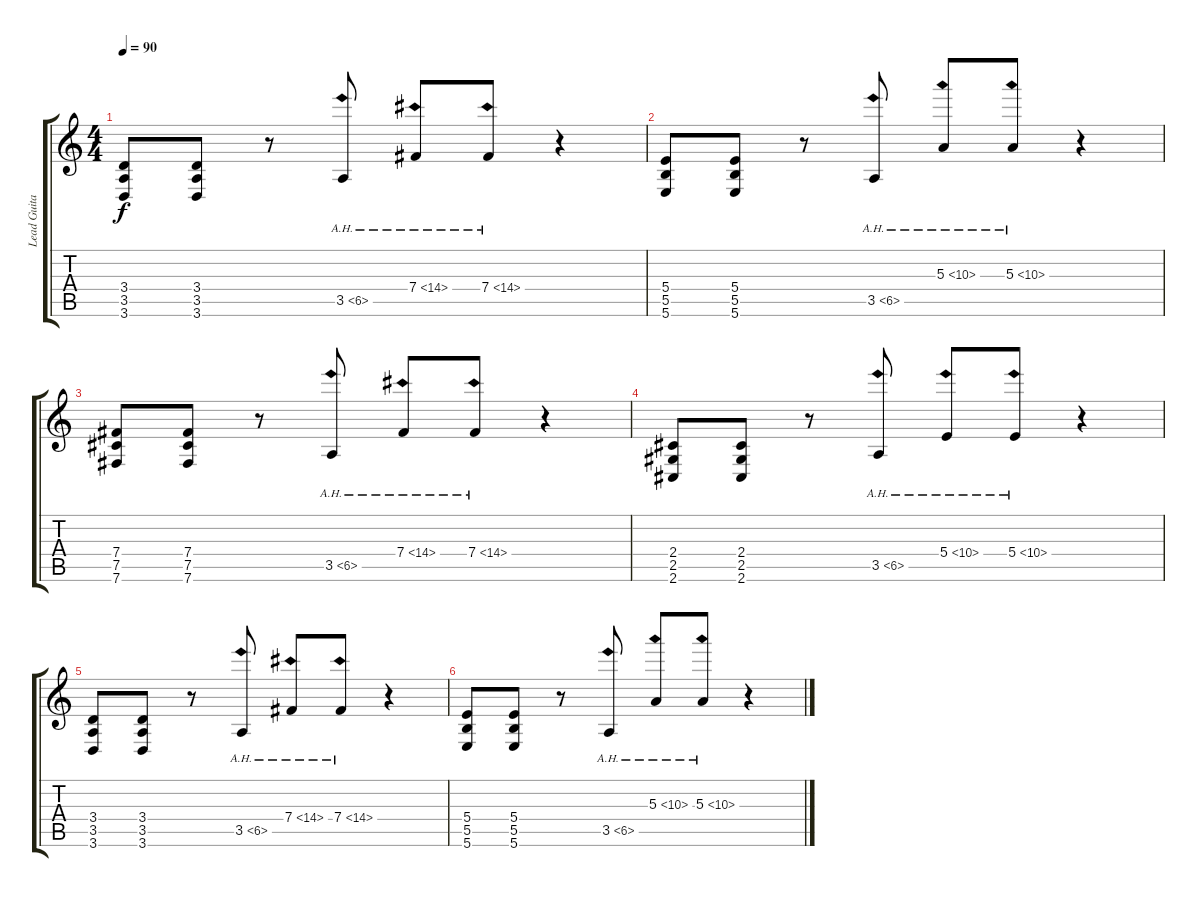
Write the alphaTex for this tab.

\track ("Lead Guitar (disto)" "Lead Guita") {instrument distortionguitar}
\staff {score tabs}
\tuning (Db4 Ab3 E3 B2 Gb2 B1) {hide}
\ts (4 4)
\tempo 90
\clef g2
\ks c
(3.4 3.5 3.6).8{dy f} (3.4 3.5 3.6).8 r.8 3.5{ah 3}.8 7.4{ah 7}.8 7.4{ah 7}.8 r.4 |
(5.4 5.5 5.6).8 (5.4 5.5 5.6).8 r.8 3.5{ah 3}.8 5.3{ah 5}.8 5.3{ah 5}.8 r.4 |
(7.4 7.5 7.6).8 (7.4 7.5 7.6).8 r.8 3.5{ah 3}.8 7.4{ah 7}.8 7.4{ah 7}.8 r.4 |
(2.4 2.5 2.6).8 (2.4 2.5 2.6).8 r.8 3.5{ah 3}.8 5.4{ah 5}.8 5.4{ah 5}.8 r.4 |
(3.4 3.5 3.6).8 (3.4 3.5 3.6).8 r.8 3.5{ah 3}.8 7.4{ah 7}.8 7.4{ah 7}.8 r.4 |
(5.4 5.5 5.6).8 (5.4 5.5 5.6).8 r.8 3.5{ah 3}.8 5.3{ah 5}.8 5.3{ah 5}.8 r.4
